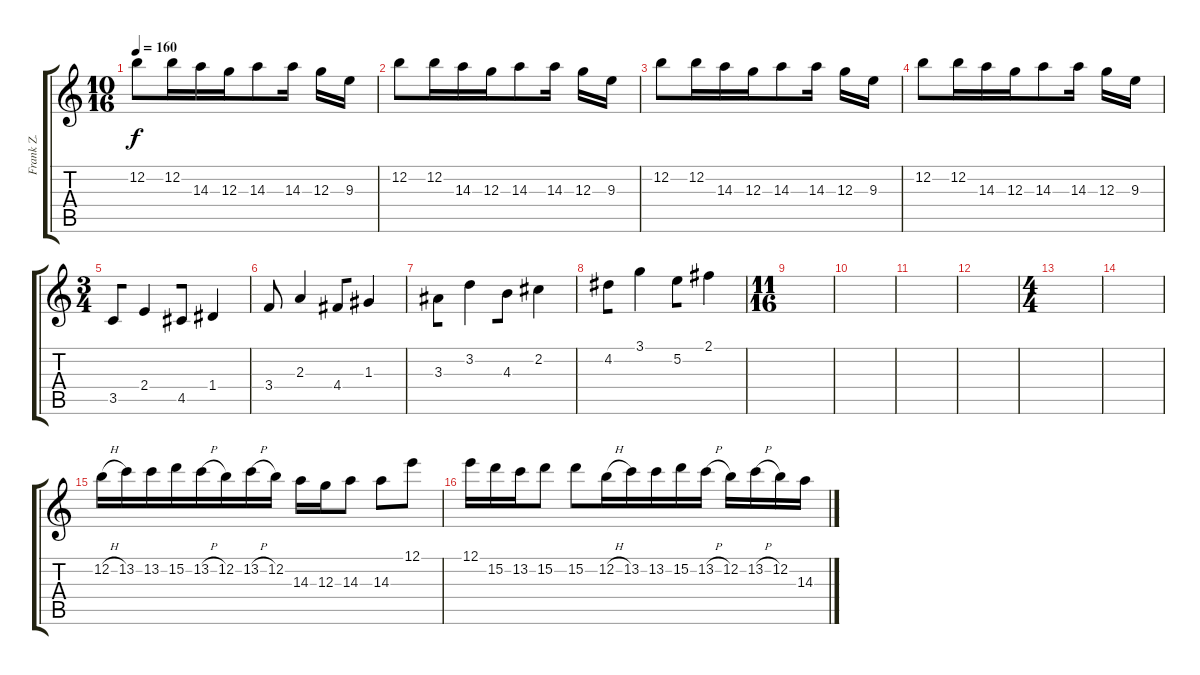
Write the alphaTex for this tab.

\track ("Frank Z." "Frank Z.") {instrument overdrivenguitar}
\staff {score tabs}
\tuning (E4 B3 G3 D3 A2 E2) {hide}
\ts (10 16)
\tempo 160
\clef g2
\ks c
12.2.8{dy f} 12.2.16 14.3.16{beam merge} 12.3.16{beam merge} 14.3.8 14.3.16 12.3.16{beam merge} 9.3.16 |
12.2.8 12.2.16 14.3.16{beam merge} 12.3.16{beam merge} 14.3.8 14.3.16 12.3.16{beam merge} 9.3.16 |
12.2.8 12.2.16 14.3.16{beam merge} 12.3.16{beam merge} 14.3.8 14.3.16 12.3.16{beam merge} 9.3.16 |
12.2.8 12.2.16 14.3.16{beam merge} 12.3.16{beam merge} 14.3.8 14.3.16 12.3.16{beam merge} 9.3.16 |
\ts (3 4)
3.5.8{beam merge} 2.4.4{beam merge} 4.5.8 1.4.4 |
3.4.8 2.3.4 4.4.8{beam merge} 1.3.4 |
3.3.8{beam merge} 3.2.4{beam merge} 4.3.8 2.2.4 |
4.2.8{beam merge} 3.1.4{beam merge} 5.2.8{beam merge} 2.1.4 |
\ts (11 16)
|
|
|
|
\ts (4 4)
|
|
12.2{h}.16{beam merge} 13.2.16 13.2.16{beam merge} 15.2.16{beam merge} 13.2{h}.16 12.2.16 13.2{h}.16{beam merge} 12.2.16 14.3.16 12.3.16 14.3.8 14.3.8{beam merge} 12.1.8 |
12.1.16 15.2.16 13.2.16 15.2.8 15.2.8{beam merge} 12.2{h}.16{beam merge} 13.2.16 13.2.16{beam merge} 15.2.16{beam merge} 13.2{h}.16 12.2.16 13.2{h}.16{beam merge} 12.2.16 14.3.16
